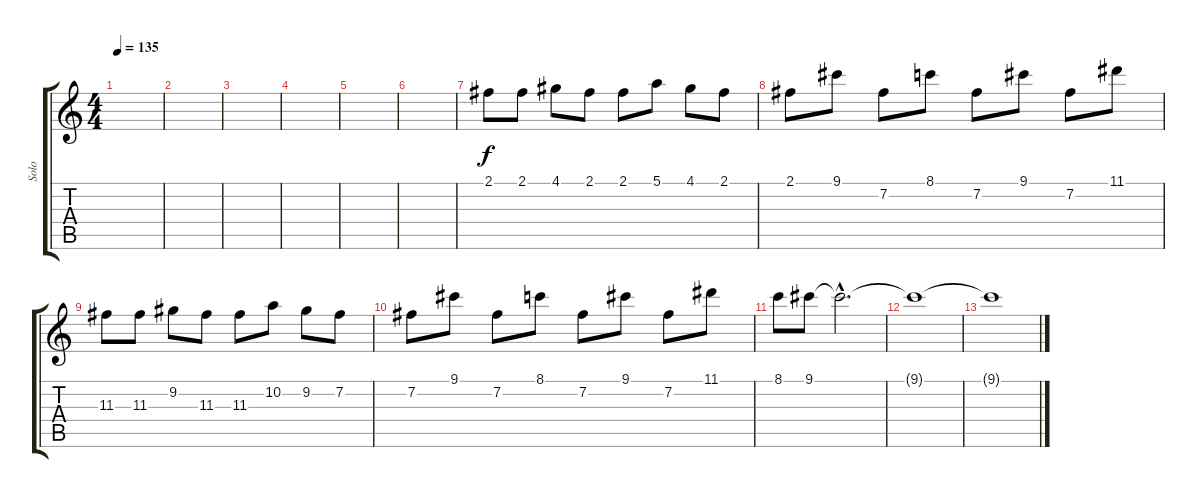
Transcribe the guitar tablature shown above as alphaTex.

\track ("Solo" "Solo") {instrument distortionguitar}
\staff {score tabs}
\tuning (E4 B3 G3 D3 A2 E2) {hide}
\ts (4 4)
\tempo 135
\clef g2
\ks c
|
|
|
|
|
|
2.1.8 2.1.8 4.1.8 2.1.8 2.1.8 5.1.8 4.1.8 2.1.8 |
2.1.8 9.1.8 7.2.8 8.1.8 7.2.8 9.1.8 7.2.8 11.1.8 |
11.3.8 11.3.8 9.2.8 11.3.8 11.3.8 10.2.8 9.2.8 7.2.8 |
7.2.8 9.1.8 7.2.8 8.1.8 7.2.8 9.1.8 7.2.8 11.1.8 |
8.1.8 9.1.8 9.1{hac t}.2{d} |
9.1{t}.1{volume 0} |
9.1{t}.1
